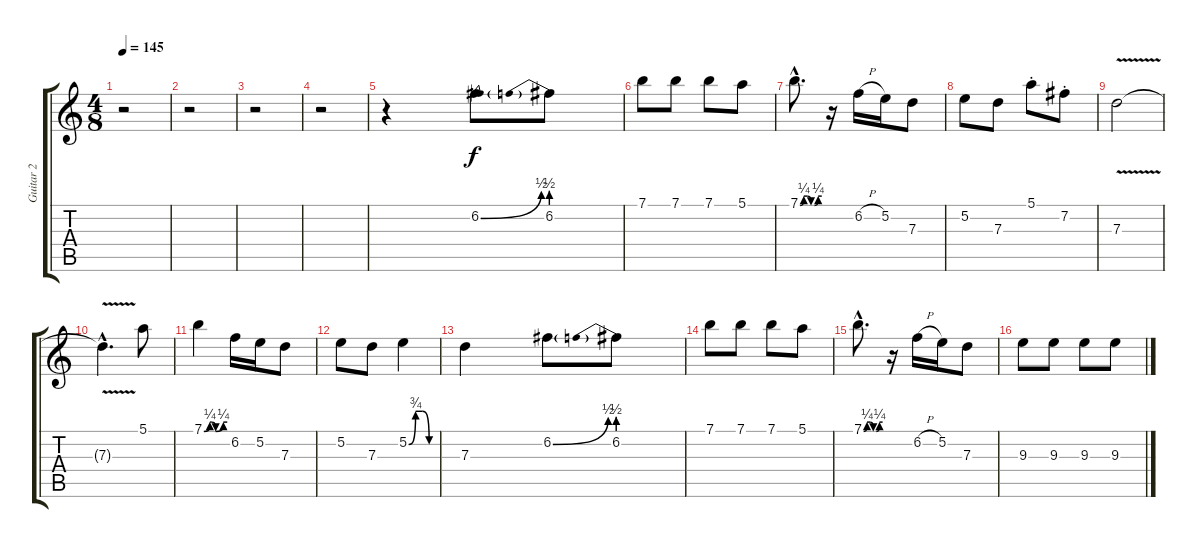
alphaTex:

\track ("Guitar 2" "Guitar 2") {instrument overdrivenguitar}
\staff {score tabs}
\tuning (E4 B3 G3 D3 A2 E2) {hide}
\ts (4 8)
\tempo 145
\clef g2
\ks c
r.2{dy f instrument overdrivenguitar} |
r.2 |
r.2 |
r.2 |
r.4 6.2{be (bend 0 0 60 2)}.8{volume 7} 6.2{be (prebend 0 2 60 2)}.8 |
7.1.8 7.1.8 7.1.8 5.1.8 |
7.1{be (custom 0 0 10 1 20 1 30 0 40 0 50 1 60 1) hac}.8{d} r.16 6.2{h}.16 5.2.16 7.3.8 |
5.2.8 7.3.8 5.1{st}.8 7.2{st}.8 |
7.3{v}.2 |
7.3{hac t}.4{d} 5.1.8{volume 13 balance 0} |
7.1{be (custom 0 0 15 1 20 1 30 0 50 1 60 1)}.4 6.2.16 5.2.16 7.3.8 |
5.2.8 7.3.8 5.2{be (custom 0 0 15 3 30 3 45 0 60 0)}.4 |
7.3.4 6.2{be (bend 0 0 60 2)}.8 6.2{be (prebend 0 2 60 2)}.8 |
7.1.8 7.1.8 7.1.8 5.1.8 |
7.1{be (custom 0 0 10 1 20 1 30 0 40 0 50 1 60 1) hac}.8{d} r.16 6.2{h}.16 5.2.16 7.3.8 |
9.3.8 9.3.8 9.3.8 9.3.8
